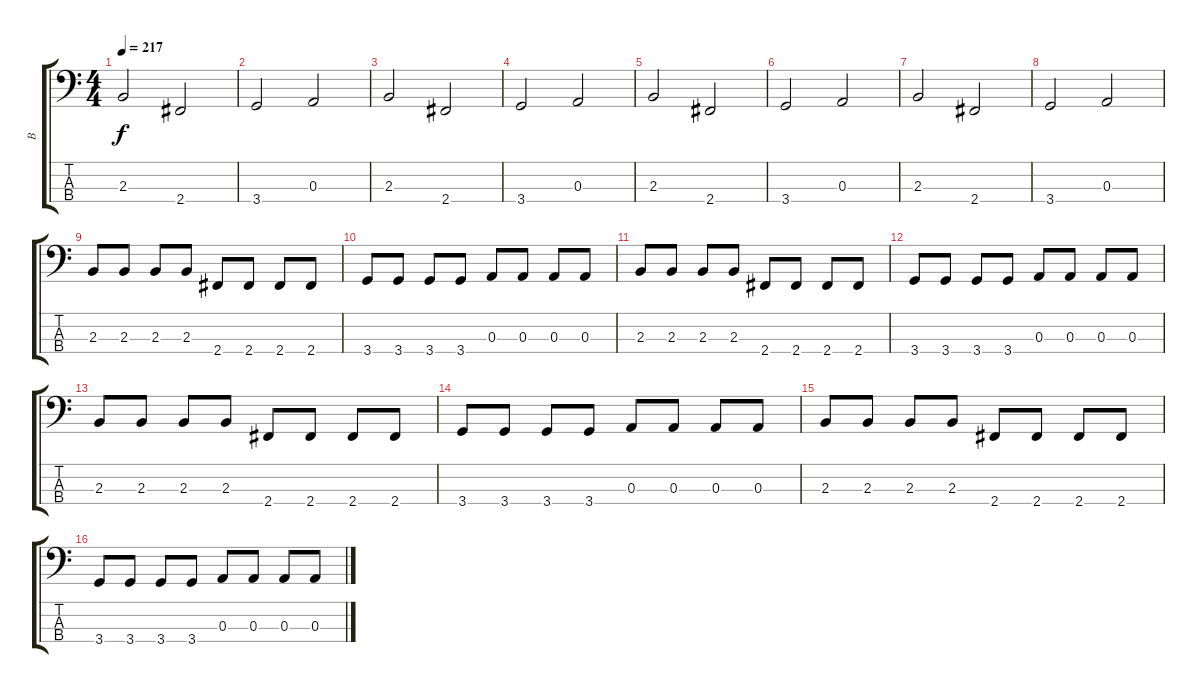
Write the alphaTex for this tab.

\track ("B" "B") {instrument electricbasspick}
\staff {score tabs}
\tuning (G2 D2 A1 E1) {hide}
\ts (4 4)
\tempo 217
\clef f4
\ks c
2.3.2{dy f} 2.4.2 |
3.4.2 0.3.2 |
2.3.2 2.4.2 |
3.4.2 0.3.2 |
2.3.2 2.4.2 |
3.4.2 0.3.2 |
2.3.2 2.4.2 |
3.4.2 0.3.2 |
2.3.8 2.3.8 2.3.8 2.3.8 2.4.8 2.4.8 2.4.8 2.4.8 |
3.4.8 3.4.8 3.4.8 3.4.8 0.3.8 0.3.8 0.3.8 0.3.8 |
2.3.8 2.3.8 2.3.8 2.3.8 2.4.8 2.4.8 2.4.8 2.4.8 |
3.4.8 3.4.8 3.4.8 3.4.8 0.3.8 0.3.8 0.3.8 0.3.8 |
2.3.8 2.3.8 2.3.8 2.3.8 2.4.8 2.4.8 2.4.8 2.4.8 |
3.4.8 3.4.8 3.4.8 3.4.8 0.3.8 0.3.8 0.3.8 0.3.8 |
2.3.8 2.3.8 2.3.8 2.3.8 2.4.8 2.4.8 2.4.8 2.4.8 |
3.4.8 3.4.8 3.4.8 3.4.8 0.3.8 0.3.8 0.3.8 0.3.8
